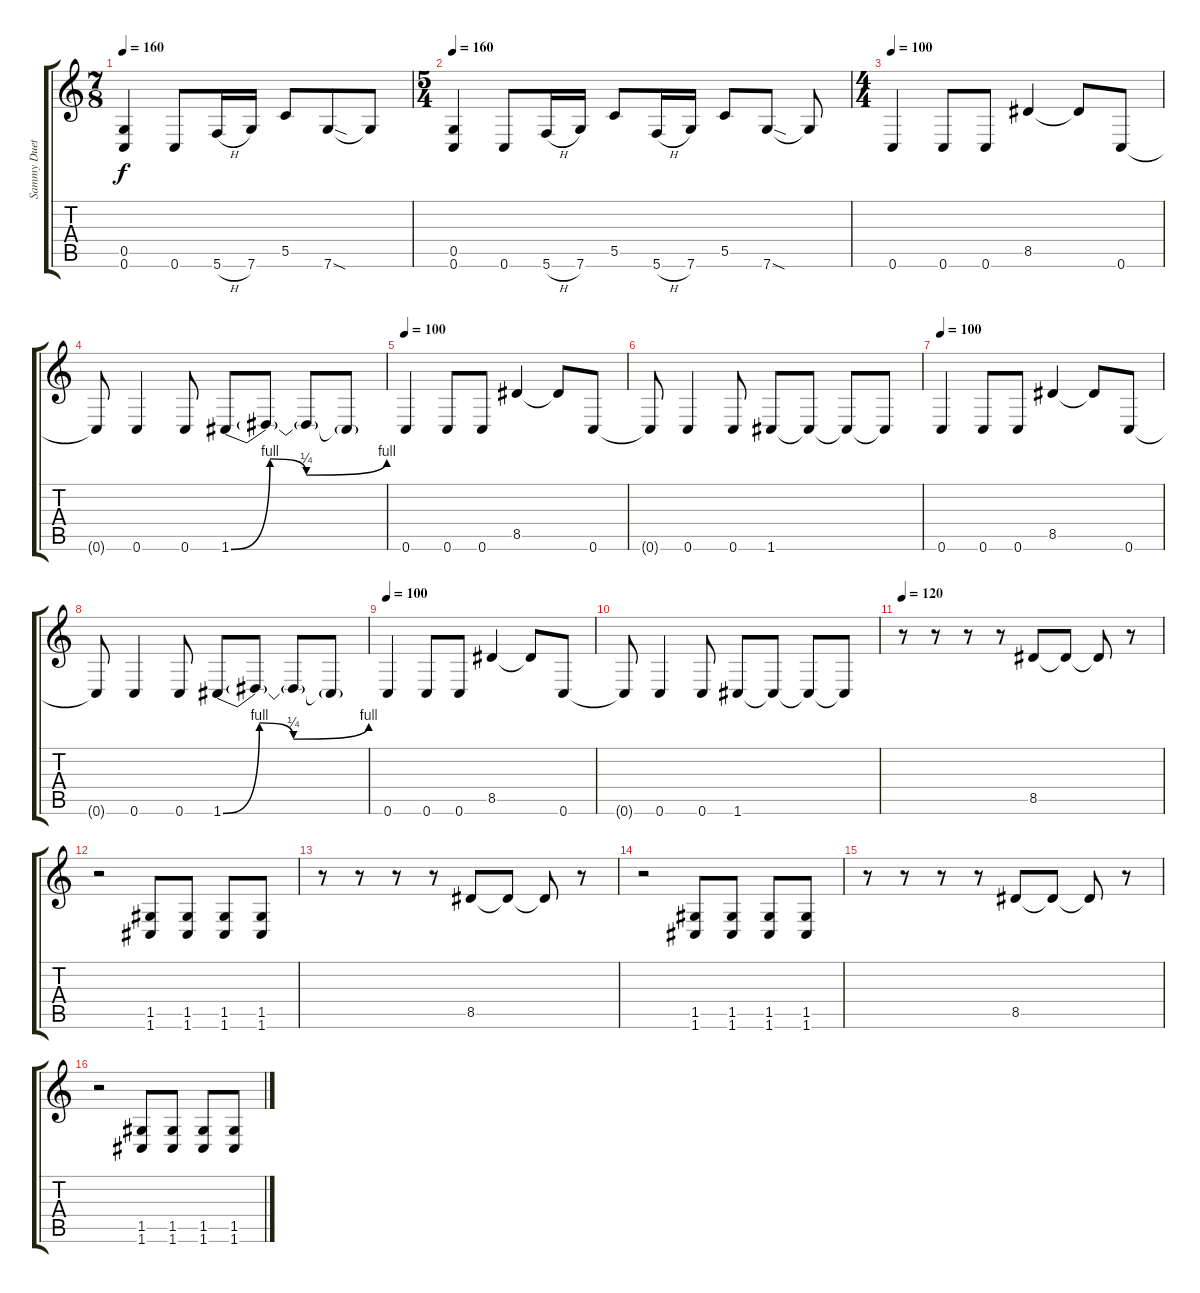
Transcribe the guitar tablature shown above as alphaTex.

\track ("Sammy Duet" "Sammy Duet") {instrument overdrivenguitar}
\staff {score tabs}
\tuning (D4 A3 F3 C3 G2 C2) {hide}
\ts (7 8)
\tempo 160
\clef g2
\ks c
(0.5 0.6).4{dy f} 0.6.8 5.6{h}.16 7.6.16 5.5.8 7.6{sod}.8 7.6{t}.8 |
\ts (5 4)
\tempo 160
(0.5 0.6).4 0.6.8 5.6{h}.16 7.6.16 5.5.8 5.6{h}.16 7.6.16 5.5.8 7.6{sod}.8 7.6{t}.8 |
\ts (4 4)
\tempo 100
0.6.4 0.6.8 0.6.8 8.5.4 8.5{t}.8 0.6.8 |
0.6{t}.8 0.6.4 0.6.8 1.6{be (custom 0 0 15 4 29 1 60 4)}.8 1.6{t}.8 1.6{t}.8 1.6{t}.8 |
\tempo 100
0.6.4 0.6.8 0.6.8 8.5.4 8.5{t}.8 0.6.8 |
0.6{t}.8 0.6.4 0.6.8 1.6.8 1.6{t}.8 1.6{t}.8 1.6{t}.8 |
\tempo 100
0.6.4 0.6.8 0.6.8 8.5.4 8.5{t}.8 0.6.8 |
0.6{t}.8 0.6.4 0.6.8 1.6{be (custom 0 0 15 4 29 1 60 4)}.8 1.6{t}.8 1.6{t}.8 1.6{t}.8 |
\tempo 100
0.6.4 0.6.8 0.6.8 8.5.4 8.5{t}.8 0.6.8 |
0.6{t}.8 0.6.4 0.6.8 1.6.8 1.6{t}.8 1.6{t}.8 1.6{t}.8 |
\tempo 120
r.8 r.8 r.8 r.8 8.5.8 8.5{t}.8 8.5{t}.8 r.8 |
r.2 (1.5 1.6).8 (1.5 1.6).8 (1.5 1.6).8 (1.5 1.6).8 |
r.8 r.8 r.8 r.8 8.5.8 8.5{t}.8 8.5{t}.8 r.8 |
r.2 (1.5 1.6).8 (1.5 1.6).8 (1.5 1.6).8 (1.5 1.6).8 |
r.8 r.8 r.8 r.8 8.5.8 8.5{t}.8 8.5{t}.8 r.8 |
r.2 (1.5 1.6).8 (1.5 1.6).8 (1.5 1.6).8 (1.5 1.6).8
